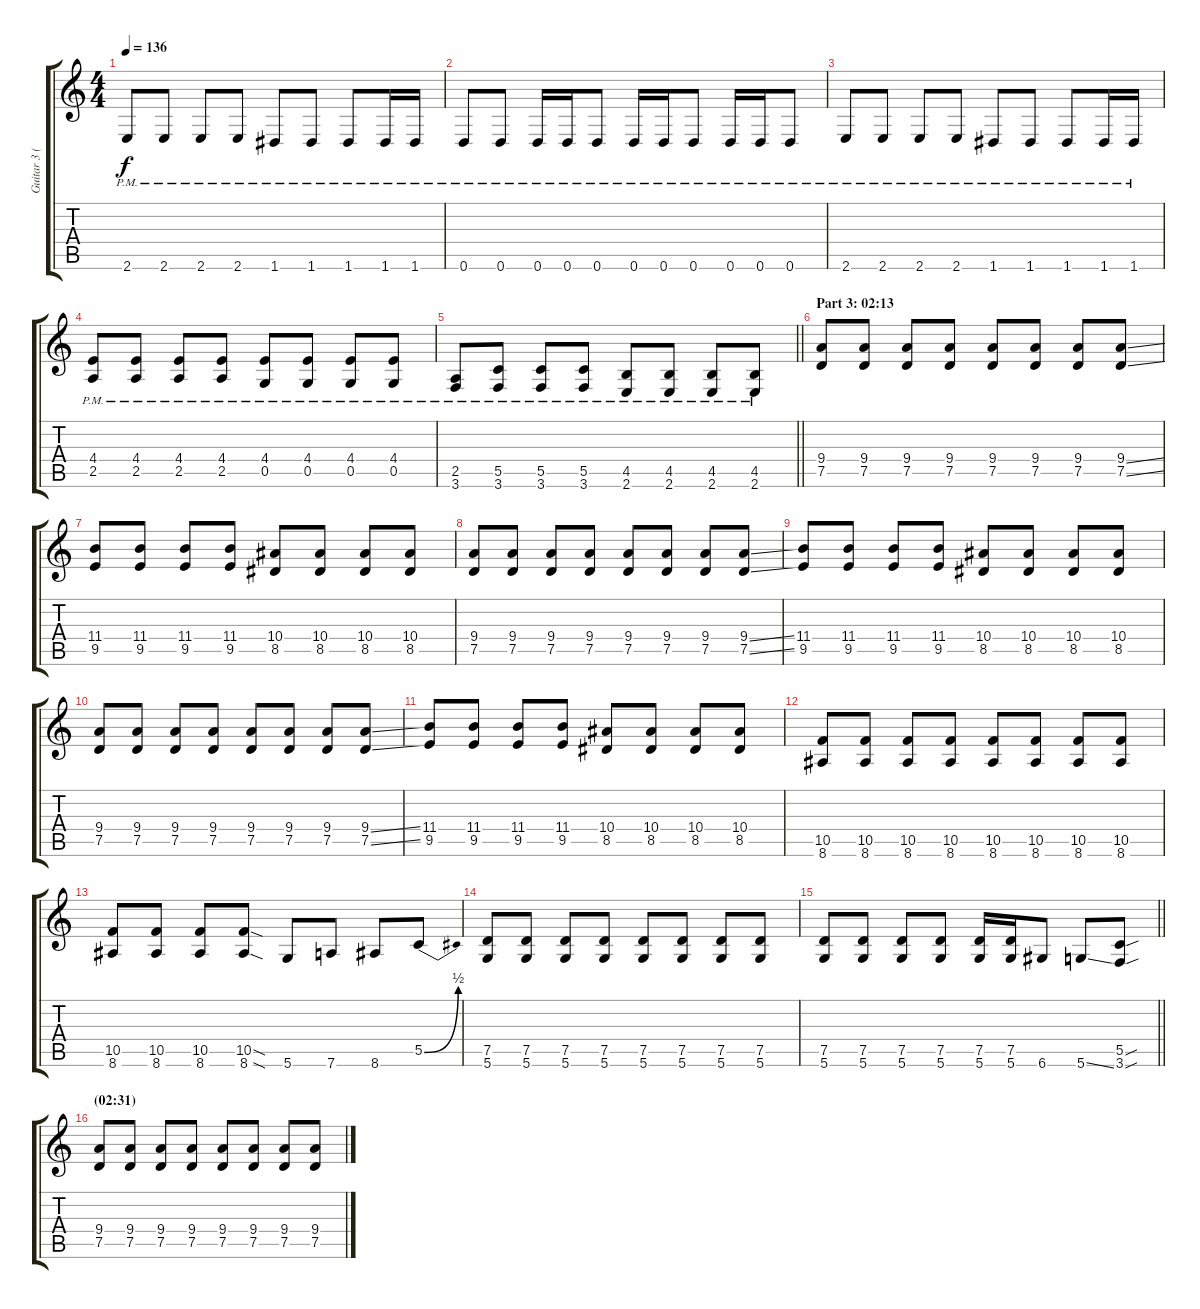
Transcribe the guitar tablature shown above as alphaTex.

\track ("Guitar 3 (Distortion)" "Guitar 3 (") {instrument distortionguitar}
\staff {score tabs}
\tuning (D4 A3 F3 C3 G2 D2) {hide}
\ts (4 4)
\tempo 136
\clef g2
\ks c
2.6{pm}.8{dy f} 2.6{pm}.8 2.6{pm}.8 2.6{pm}.8 1.6{pm}.8 1.6{pm}.8 1.6{pm}.8 1.6{pm}.16 1.6{pm}.16 |
0.6{pm}.8 0.6{pm}.8 0.6{pm}.16 0.6{pm}.16 0.6{pm}.8 0.6{pm}.16 0.6{pm}.16 0.6{pm}.8 0.6{pm}.16 0.6{pm}.16 0.6{pm}.8 |
2.6{pm}.8 2.6{pm}.8 2.6{pm}.8 2.6{pm}.8 1.6{pm}.8 1.6{pm}.8 1.6{pm}.8 1.6{pm}.16 1.6{pm}.16 |
(4.4{pm} 2.5{pm}).8 (4.4{pm} 2.5{pm}).8 (4.4{pm} 2.5{pm}).8 (4.4{pm} 2.5{pm}).8 (4.4{pm} 0.5{pm}).8 (4.4{pm} 0.5{pm}).8 (4.4{pm} 0.5{pm}).8 (4.4{pm} 0.5{pm}).8 |
\barLineRight lightlight
(2.5{pm} 3.6{pm}).8 (5.5{pm} 3.6{pm}).8 (5.5{pm} 3.6{pm}).8 (5.5{pm} 3.6{pm}).8 (4.5{pm} 2.6{pm}).8 (4.5{pm} 2.6{pm}).8 (4.5{pm} 2.6{pm}).8 (4.5{pm} 2.6{pm}).8 |
\section ("" "Part 3: 02:13")
(9.4 7.5).8 (9.4 7.5).8 (9.4 7.5).8 (9.4 7.5).8 (9.4 7.5).8 (9.4 7.5).8 (9.4 7.5).8 (9.4{ss} 7.5{ss}).8 |
(11.4 9.5).8 (11.4 9.5).8 (11.4 9.5).8 (11.4 9.5).8 (10.4 8.5).8 (10.4 8.5).8 (10.4 8.5).8 (10.4 8.5).8 |
(9.4 7.5).8 (9.4 7.5).8 (9.4 7.5).8 (9.4 7.5).8 (9.4 7.5).8 (9.4 7.5).8 (9.4 7.5).8 (9.4{ss} 7.5{ss}).8 |
(11.4 9.5).8 (11.4 9.5).8 (11.4 9.5).8 (11.4 9.5).8 (10.4 8.5).8 (10.4 8.5).8 (10.4 8.5).8 (10.4 8.5).8 |
(9.4 7.5).8 (9.4 7.5).8 (9.4 7.5).8 (9.4 7.5).8 (9.4 7.5).8 (9.4 7.5).8 (9.4 7.5).8 (9.4{ss} 7.5{ss}).8 |
(11.4 9.5).8 (11.4 9.5).8 (11.4 9.5).8 (11.4 9.5).8 (10.4 8.5).8 (10.4 8.5).8 (10.4 8.5).8 (10.4 8.5).8 |
(10.5 8.6).8 (10.5 8.6).8 (10.5 8.6).8 (10.5 8.6).8 (10.5 8.6).8 (10.5 8.6).8 (10.5 8.6).8 (10.5 8.6).8 |
(10.5 8.6).8 (10.5 8.6).8 (10.5 8.6).8 (10.5{sod} 8.6{sod}).8 5.6.8 7.6.8 8.6.8 5.5{be (bend 0 0 60 2)}.8 |
(7.5 5.6).8 (7.5 5.6).8 (7.5 5.6).8 (7.5 5.6).8 (7.5 5.6).8 (7.5 5.6).8 (7.5 5.6).8 (7.5 5.6).8 |
\barLineRight lightlight
(7.5 5.6).8 (7.5 5.6).8 (7.5 5.6).8 (7.5 5.6).8 (7.5 5.6).16 (7.5 5.6).16 6.6.8 5.6{ss}.8 (5.5{sou} 3.6{sou}).8 |
\section ("" "(02:31)")
(9.4 7.5).8 (9.4 7.5).8 (9.4 7.5).8 (9.4 7.5).8 (9.4 7.5).8 (9.4 7.5).8 (9.4 7.5).8 (9.4{ss} 7.5{ss}).8
